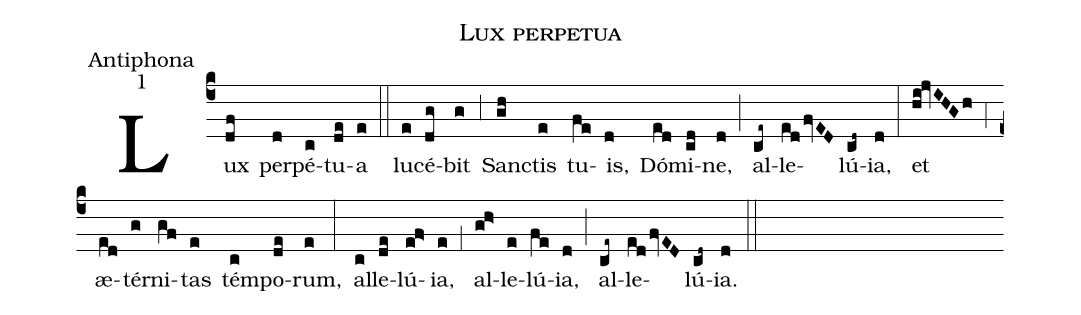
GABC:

name:Lux perpetua;
office-part:Antiphona;
mode:1;
%%
(c4) Lux(df) per(d)pé(c)tu(de)a(e) (::)
lu(e)cé(dg)bit(g) (,3) San(gh)ctis(e) tu(fe)is,(d) Dó(ed)mi(cd)ne,(d) (;) al(ce~)le(ed/fvED)lú(cd~)ia,(d) (:)
et(hi!jvIHGh) (,4) æ(ed)tér(g)ni(gf)tas(e) tém(c)po(de)rum,(e) (:)
al(c)le(de)lú(ef>)ia,(e) (,1) al(gh>)le(e)lú(fe)ia,(d) (;) al(ce~)le(ed/fvED)lú(cd~)ia.(d) (::)
